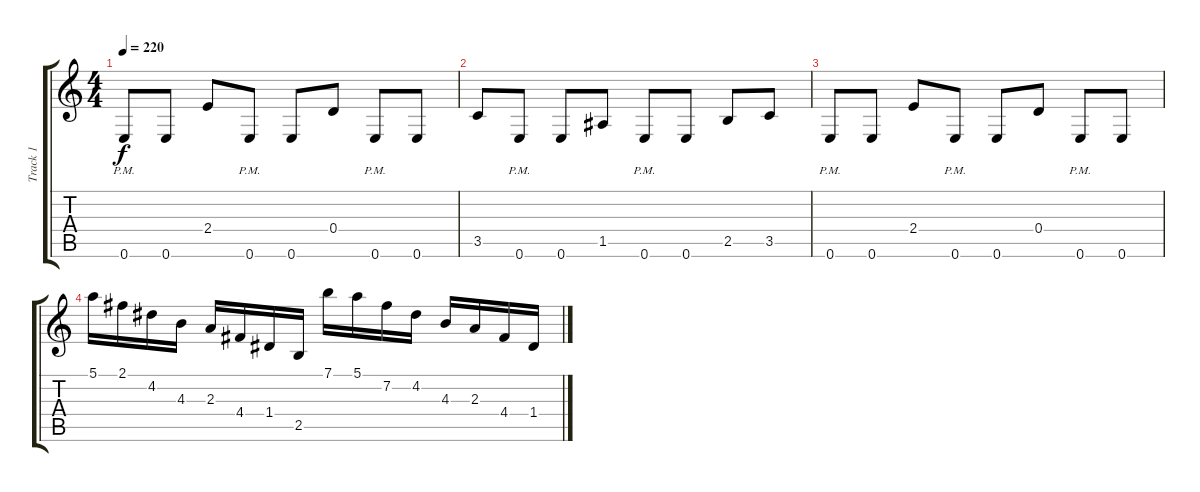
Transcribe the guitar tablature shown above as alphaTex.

\track ("Track 1" "Track 1") {instrument overdrivenguitar}
\staff {score tabs}
\tuning (E4 B3 G3 D3 A2 E2) {hide}
\ts (4 4)
\tempo 220
\clef g2
\ks c
0.6{pm}.8{dy f} 0.6.8 2.4.8 0.6{pm}.8 0.6.8 0.4.8 0.6{pm}.8 0.6.8 |
3.5.8 0.6{pm}.8 0.6.8 1.5.8 0.6{pm}.8 0.6.8 2.5.8 3.5.8 |
0.6{pm}.8 0.6.8 2.4.8 0.6{pm}.8 0.6.8 0.4.8 0.6{pm}.8 0.6.8 |
5.1.16 2.1.16 4.2.16 4.3.16 2.3.16 4.4.16 1.4.16 2.5.16 7.1.16 5.1.16 7.2.16 4.2.16 4.3.16 2.3.16 4.4.16 1.4.16
